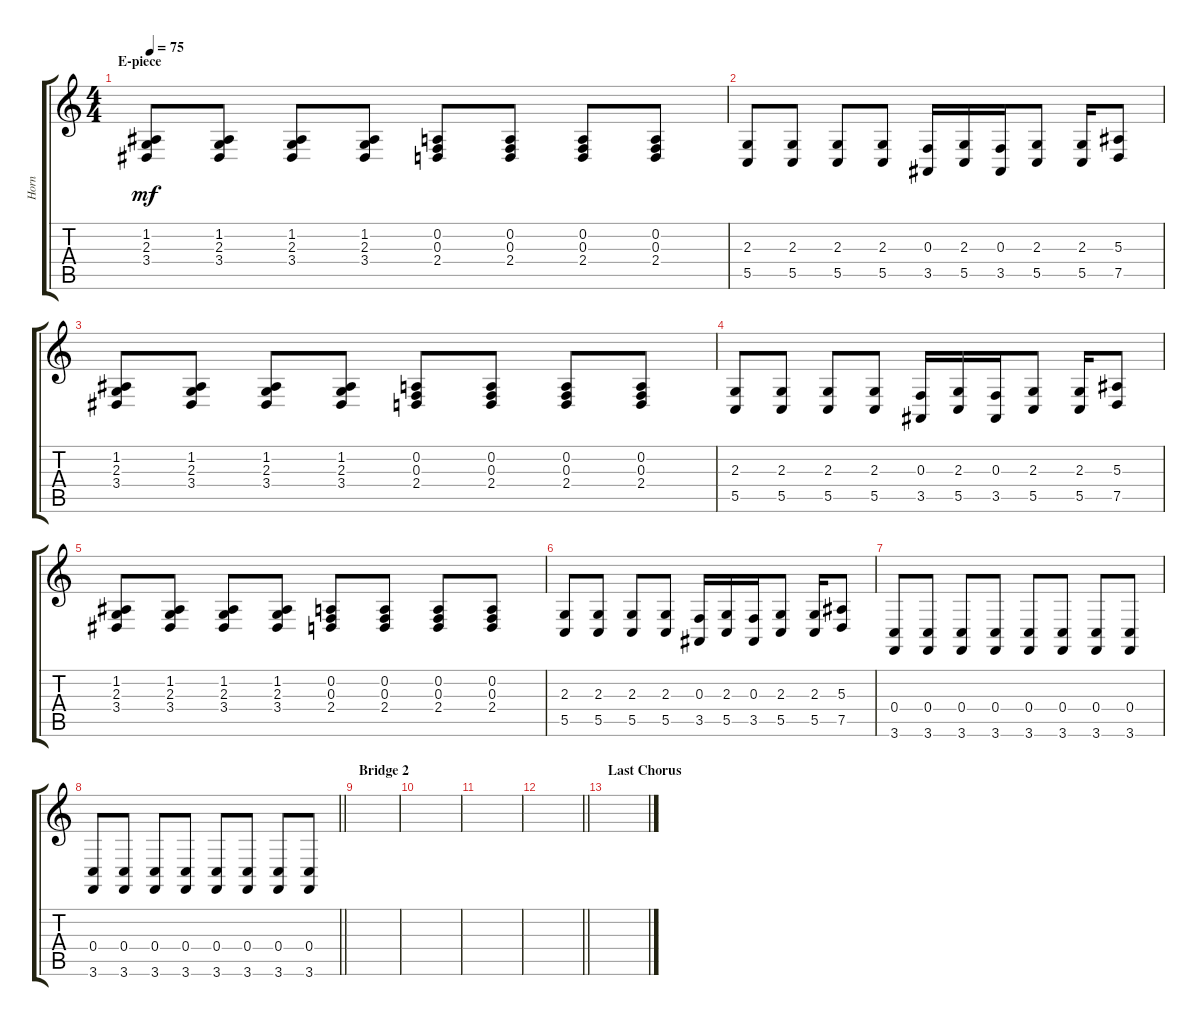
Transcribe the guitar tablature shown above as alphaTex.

\track ("Horn" "Horn") {instrument brasssection}
\staff {score tabs}
\tuning (D4 A3 F3 C3 G2 D2) {hide}
\ts (4 4)
\section ("" "E-piece")
\tempo 75
\clef g2
\ks c
(1.2 2.3 3.4).8{dy mf} (1.2 2.3 3.4).8 (1.2 2.3 3.4).8 (1.2 2.3 3.4).8 (0.2 0.3 2.4).8 (0.2 0.3 2.4).8 (0.2 0.3 2.4).8 (0.2 0.3 2.4).8 |
(2.3 5.5).8 (2.3 5.5).8 (2.3 5.5).8 (2.3 5.5).8 (0.3 3.5).16 (2.3 5.5).16 (0.3 3.5).16 (2.3 5.5).8 (2.3 5.5).16 (5.3 7.5).8 |
(1.2 2.3 3.4).8 (1.2 2.3 3.4).8 (1.2 2.3 3.4).8 (1.2 2.3 3.4).8 (0.2 0.3 2.4).8 (0.2 0.3 2.4).8 (0.2 0.3 2.4).8 (0.2 0.3 2.4).8 |
(2.3 5.5).8 (2.3 5.5).8 (2.3 5.5).8 (2.3 5.5).8 (0.3 3.5).16 (2.3 5.5).16 (0.3 3.5).16 (2.3 5.5).8 (2.3 5.5).16 (5.3 7.5).8 |
(1.2 2.3 3.4).8 (1.2 2.3 3.4).8 (1.2 2.3 3.4).8 (1.2 2.3 3.4).8 (0.2 0.3 2.4).8 (0.2 0.3 2.4).8 (0.2 0.3 2.4).8 (0.2 0.3 2.4).8 |
(2.3 5.5).8 (2.3 5.5).8 (2.3 5.5).8 (2.3 5.5).8 (0.3 3.5).16 (2.3 5.5).16 (0.3 3.5).16 (2.3 5.5).8 (2.3 5.5).16 (5.3 7.5).8 |
(0.4 3.6).8 (0.4 3.6).8 (0.4 3.6).8 (0.4 3.6).8 (0.4 3.6).8 (0.4 3.6).8 (0.4 3.6).8 (0.4 3.6).8 |
\barLineRight lightlight
(0.4 3.6).8 (0.4 3.6).8 (0.4 3.6).8 (0.4 3.6).8 (0.4 3.6).8 (0.4 3.6).8 (0.4 3.6).8 (0.4 3.6).8 |
\section ("" "Bridge 2")
|
|
|
\barLineRight lightlight
|
\section ("" "Last Chorus")
